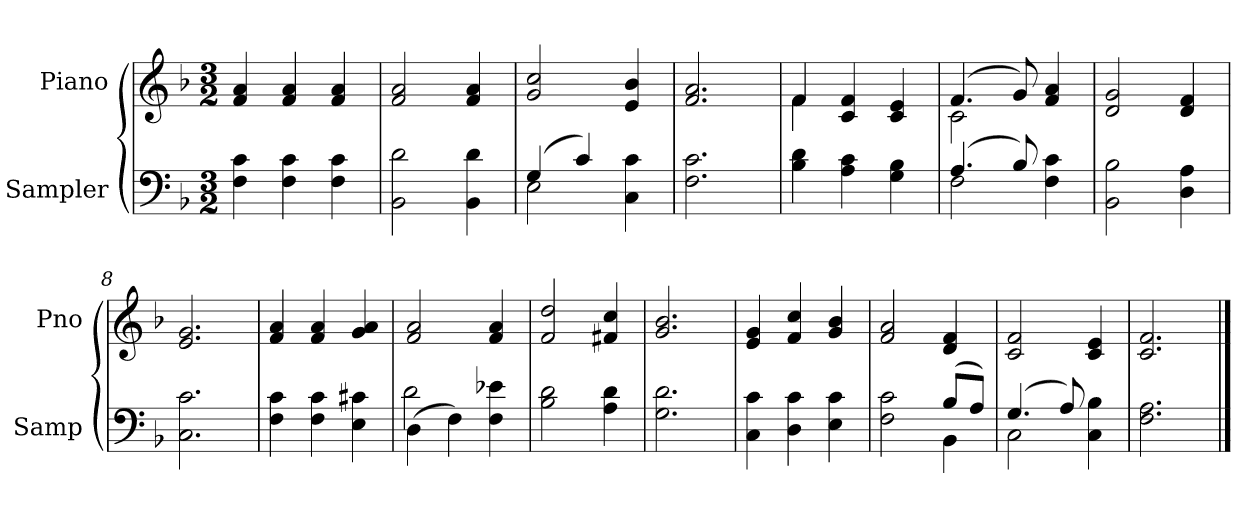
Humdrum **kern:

**kern	**kern
*part2	*part1
*staff2	*staff1
*I"Sampler	*I"Piano
*I'Samp	*I'Pno
*clefF4	*clefG2
*k[b-]	*k[b-]
*F:	*F:
*M3/2	*M3/2
=1	=1
4F 4c	4f 4a
4F 4c	4f 4a
4F 4c	4f 4a
=2	=2
2BB- 2d	2f 2a
4BB- 4d	4f 4a
=3	=3
*^	*
(4G/	2E	2g 2cc
4c/)	.	.
4C 4c	4ryy	4e 4b-
*v	*v	*
=4	=4
2.F 2.c	2.f 2.a
=5	=5
*	*^
4B- 4d	4f/	4f
4A 4c	4c 4f	2ryy
4G 4B-	4c 4e	.
=6	=6	=6
*^	*	*
(4.A/	2F	(4.f/	2c
8B-/)	.	8g/)	.
4F 4c	4ryy	4f 4a	4ryy
*v	*v	*	*
*	*v	*v
=7	=7
2BB- 2B-	2d 2g
4D 4A	4d 4f
=8	=8
2.C 2.c	2.e 2.g
=9	=9
4F 4c	4f 4a
4F 4c	4f 4a
4E 4c#X	4g 4a
=10	=10
*^	*
(4D\	2d	2f 2a
4F\)	.	.
4F 4e-X	4ryy	4f 4a
*v	*v	*
=11	=11
2B- 2d	2f 2dd
4A 4d	4f#X 4cc
=12	=12
2.G 2.d	2.g 2.b-
=13	=13
4C 4c	4e 4g
4D 4c	4f 4cc
4E 4c	4g 4b-
=14	=14
*^	*
2F 2c	2ryy	2f 2a
(8B-/L	4BB-	4d 4f
8A/J)	.	.
=15	=15	=15
(4.G/	2C	2c 2f
8A/)	.	.
4C 4B-	4ryy	4c 4e
*v	*v	*
=16	=16
2.F 2.A	2.c 2.f
==	==
*-	*-
